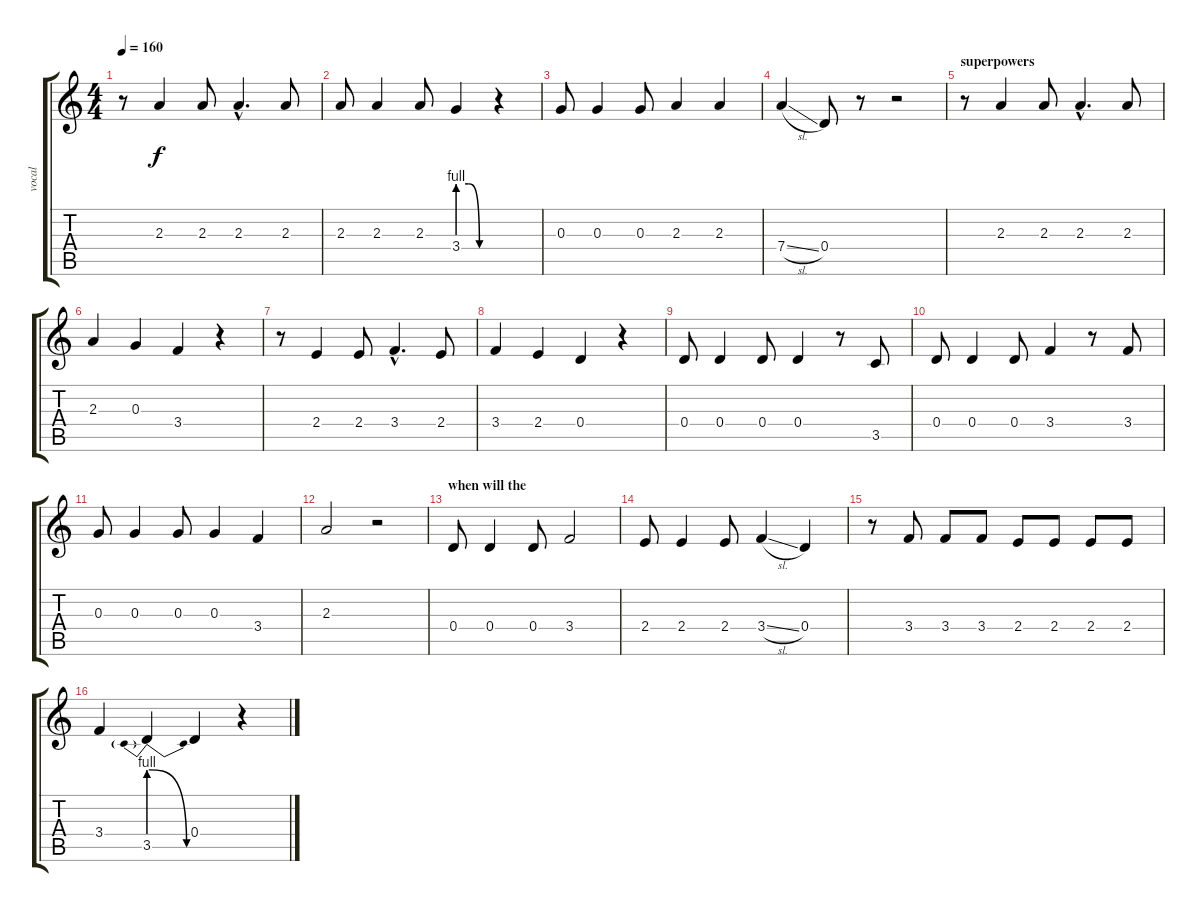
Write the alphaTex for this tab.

\track ("vocal" "vocal") {instrument oboe}
\staff {score tabs}
\tuning (E5 B4 G4 D4 A3 E3) {hide}
\ts (4 4)
\tempo 160
\clef g2
\ks c
r.8{dy f} 2.3.4 2.3.8 2.3{hac}.4{d} 2.3.8 |
2.3.8 2.3.4 2.3.8 3.4{be (custom 0 4 20 4 40 0 60 0)}.4 r.4 |
0.3.8 0.3.4 0.3.8 2.3.4 2.3.4 |
7.4{sl}.4 0.4.8 r.8 r.2 |
\section ("" "superpowers")
r.8 2.3.4 2.3.8 2.3{hac}.4{d} 2.3.8 |
2.3.4 0.3.4 3.4.4 r.4 |
r.8 2.4.4 2.4.8 3.4{hac}.4{d} 2.4.8 |
3.4.4 2.4.4 0.4.4 r.4 |
0.4.8 0.4.4 0.4.8 0.4.4 r.8 3.5.8 |
0.4.8 0.4.4 0.4.8 3.4.4 r.8 3.4.8 |
0.3.8 0.3.4 0.3.8 0.3.4 3.4.4 |
2.3.2 r.2 |
\section ("" "when will the")
0.4.8 0.4.4 0.4.8 3.4.2 |
2.4.8 2.4.4 2.4.8 3.4{sl}.4 0.4.4 |
r.8 3.4.8 3.4.8 3.4.8 2.4.8 2.4.8 2.4.8 2.4.8 |
3.4.4 3.5{be (prebendrelease 0 4 60 0)}.4 0.4.4 r.4
